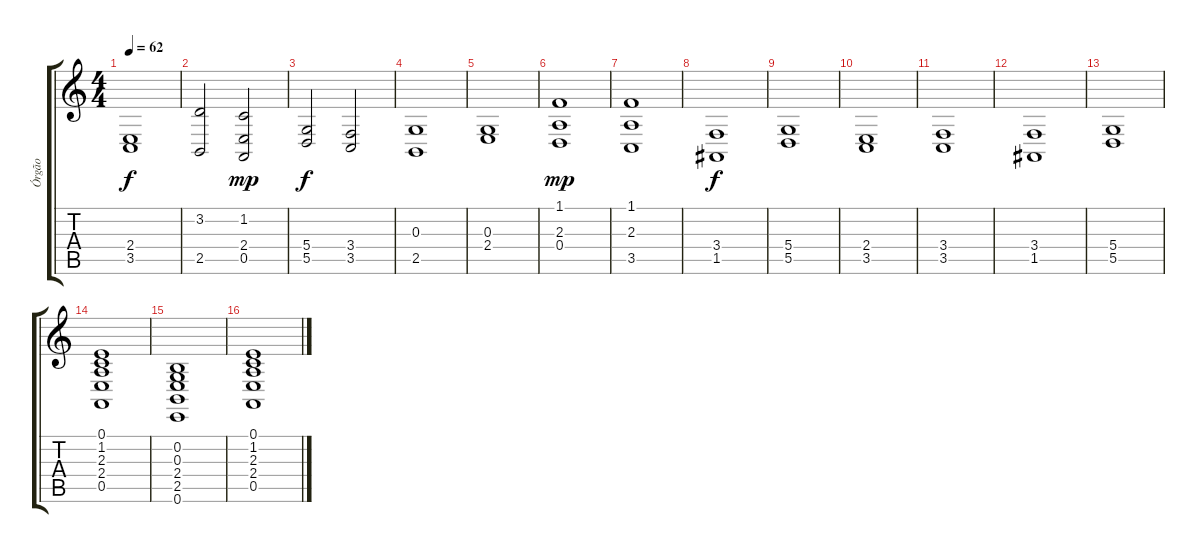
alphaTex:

\track ("Órgão" "Órgão") {instrument stringensemble2}
\staff {score tabs}
\tuning (E4 B3 G3 D3 A2 E2) {hide}
\ts (4 4)
\tempo 62
\clef g2
\ks c
(2.4 3.5).1{dy f} |
(3.2 2.5).2 (1.2 2.4 0.5).2{dy mp} |
(5.4 5.5).2{dy f} (3.4 3.5).2 |
(0.3 2.5).1 |
(0.3 2.4).1 |
(1.1 2.3 0.4).1{dy mp} |
(1.1 2.3 3.5).1 |
(3.4 1.5).1{dy f} |
(5.4 5.5).1 |
(2.4 3.5).1 |
(3.4 3.5).1 |
(3.4 1.5).1 |
(5.4 5.5).1 |
(0.1 1.2 2.3 2.4 0.5).1 |
(0.2 0.3 2.4 2.5 0.6).1 |
(0.1 1.2 2.3 2.4 0.5).1
